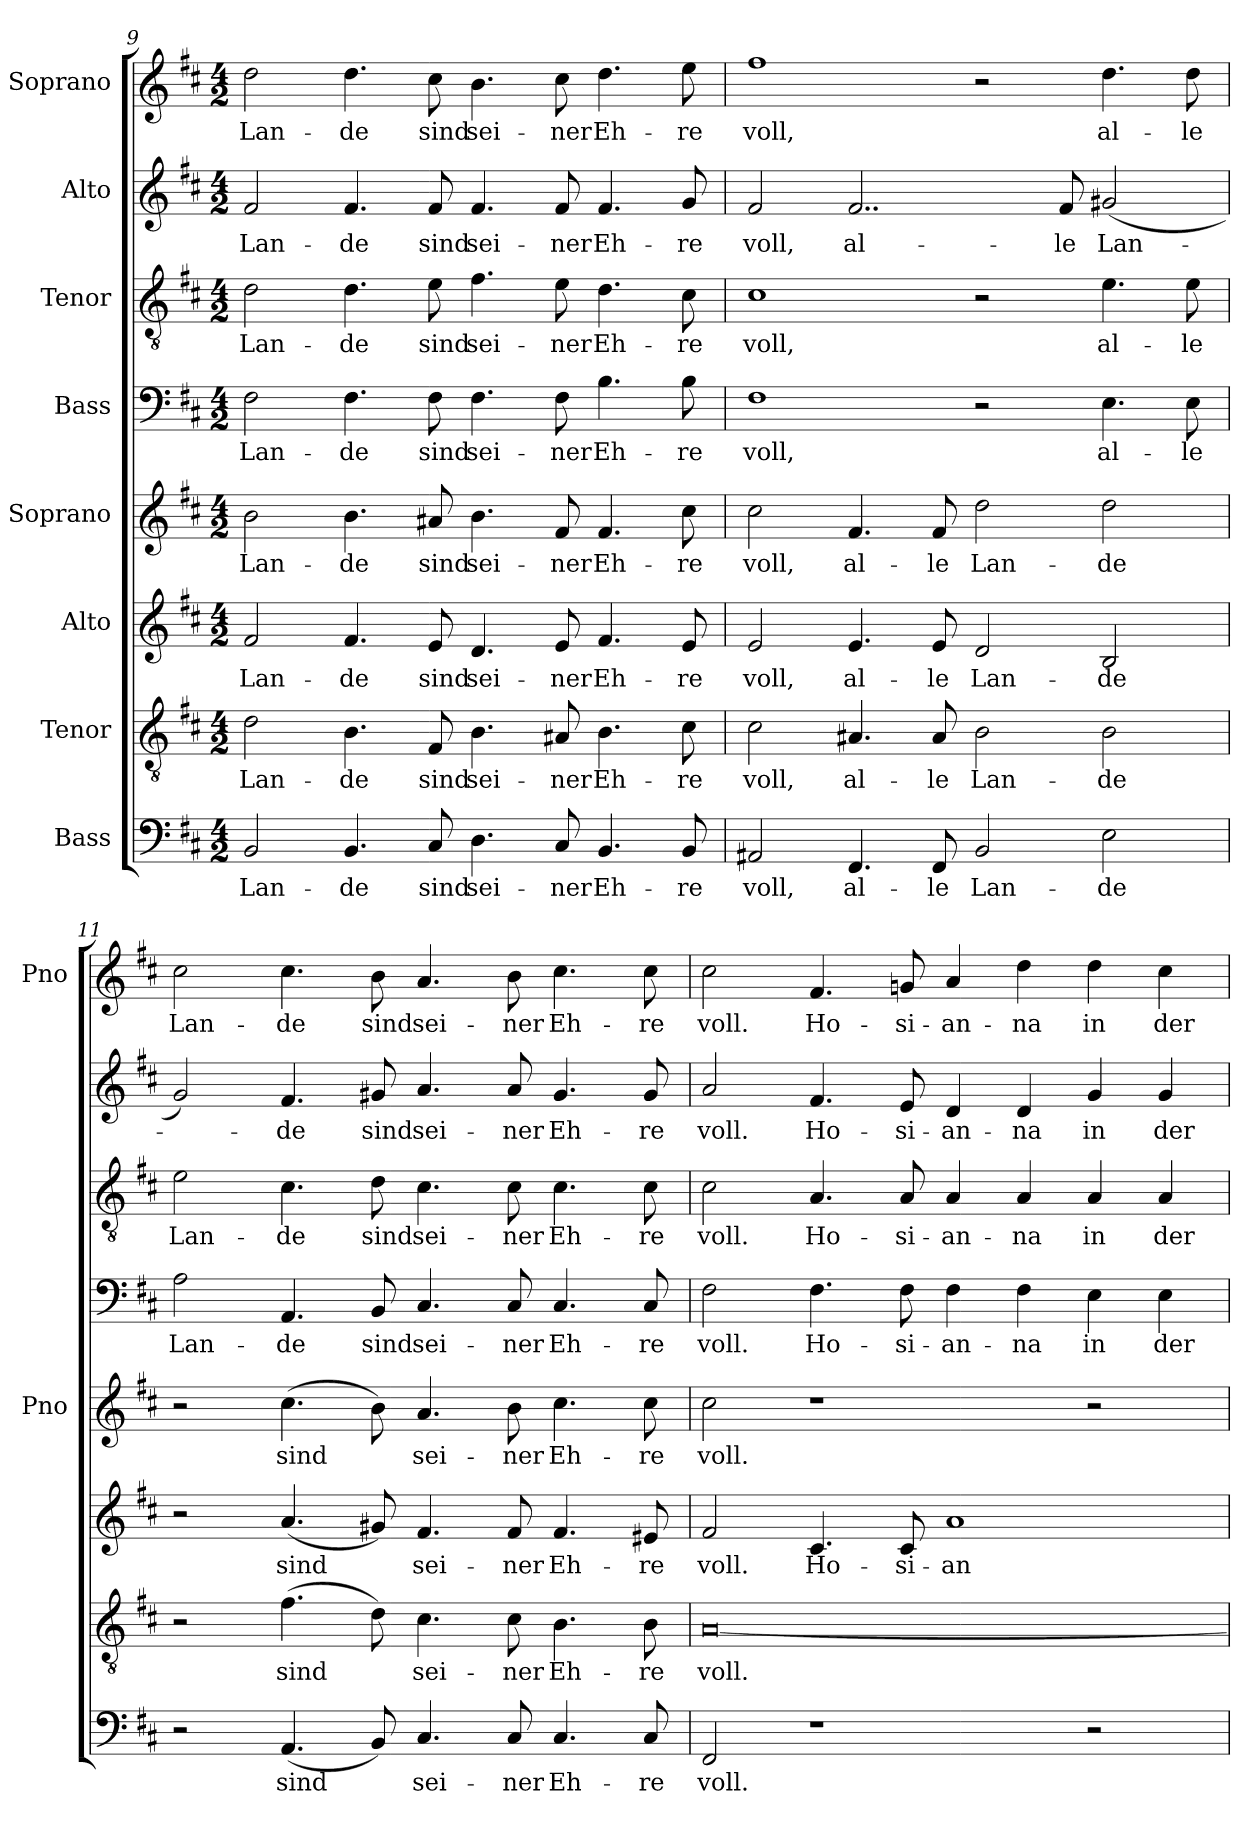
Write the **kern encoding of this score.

**kern	**text	**kern	**text	**kern	**text	**kern	**text	**kern	**text	**kern	**text	**kern	**text	**kern	**text
*part8	*part8	*part7	*part7	*part6	*part6	*part5	*part5	*part4	*part4	*part3	*part3	*part2	*part2	*part1	*part1
*staff8	*staff8	*staff7	*staff7	*staff6	*staff6	*staff5	*staff5	*staff4	*staff4	*staff3	*staff3	*staff2	*staff2	*staff1	*staff1
*I"Bass	*	*I"Tenor	*	*I"Alto	*	*I"Soprano	*	*I"Bass	*	*I"Tenor	*	*I"Alto	*	*I"Soprano	*
*	*	*	*	*	*	*I'Pno	*	*	*	*	*	*	*	*I'Pno	*
!!LO:LB:g=z
*clefF4	*	*clefGv2	*	*clefG2	*	*clefG2	*	*clefF4	*	*clefGv2	*	*clefG2	*	*clefG2	*
*k[f#c#]	*	*k[f#c#]	*	*k[f#c#]	*	*k[f#c#]	*	*k[f#c#]	*	*k[f#c#]	*	*k[f#c#]	*	*k[f#c#]	*
*D:	*	*D:	*	*D:	*	*D:	*	*D:	*	*D:	*	*D:	*	*D:	*
*M4/2	*	*M4/2	*	*M4/2	*	*M4/2	*	*M4/2	*	*M4/2	*	*M4/2	*	*M4/2	*
=9	=9	=9	=9	=9	=9	=9	=9	=9	=9	=9	=9	=9	=9	=9	=9
!	!LO:LY:b	!	!LO:LY:b	!	!LO:LY:b	!	!LO:LY:b	!	!LO:LY:b	!	!LO:LY:b	!	!LO:LY:b	!	!LO:LY:b
2BB/	Lan-	2d\	Lan-	2f#/	Lan-	2b\	Lan-	2F#\	Lan-	2d\	Lan-	2f#/	Lan-	2dd\	Lan-
!	!LO:LY:b	!	!LO:LY:b	!	!LO:LY:b	!	!LO:LY:b	!	!LO:LY:b	!	!LO:LY:b	!	!LO:LY:b	!	!LO:LY:b
4.BB/	-de	4.B\	-de	4.f#/	-de	4.b\	-de	4.F#\	-de	4.d\	-de	4.f#/	-de	4.dd\	-de
!	!LO:LY:b	!	!LO:LY:b	!	!LO:LY:b	!	!LO:LY:b	!	!LO:LY:b	!	!LO:LY:b	!	!LO:LY:b	!	!LO:LY:b
8C#/	sind	8F#/	sind	8e/	sind	8a#X/	sind	8F#\	sind	8e\	sind	8f#/	sind	8cc#\	sind
!	!LO:LY:b	!	!LO:LY:b	!	!LO:LY:b	!	!LO:LY:b	!	!LO:LY:b	!	!LO:LY:b	!	!LO:LY:b	!	!LO:LY:b
4.D\	sei-	4.B\	sei-	4.d/	sei-	4.b\	sei-	4.F#\	sei-	4.f#\	sei-	4.f#/	sei-	4.b\	sei-
!	!LO:LY:b	!	!LO:LY:b	!	!LO:LY:b	!	!LO:LY:b	!	!LO:LY:b	!	!LO:LY:b	!	!LO:LY:b	!	!LO:LY:b
8C#/	-ner	8A#X/	-ner	8e/	-ner	8f#/	-ner	8F#\	-ner	8e\	-ner	8f#/	-ner	8cc#\	-ner
!	!LO:LY:b	!	!LO:LY:b	!	!LO:LY:b	!	!LO:LY:b	!	!LO:LY:b	!	!LO:LY:b	!	!LO:LY:b	!	!LO:LY:b
4.BB/	Eh-	4.B\	Eh-	4.f#/	Eh-	4.f#/	Eh-	4.B\	Eh-	4.d\	Eh-	4.f#/	Eh-	4.dd\	Eh-
!	!LO:LY:b	!	!LO:LY:b	!	!LO:LY:b	!	!LO:LY:b	!	!LO:LY:b	!	!LO:LY:b	!	!LO:LY:b	!	!LO:LY:b
8BB/	-re	8c#\	-re	8e/	-re	8cc#\	-re	8B\	-re	8c#\	-re	8g/	-re	8ee\	-re
=10	=10	=10	=10	=10	=10	=10	=10	=10	=10	=10	=10	=10	=10	=10	=10
!	!LO:LY:b	!	!LO:LY:b	!	!LO:LY:b	!	!LO:LY:b	!	!LO:LY:b	!	!LO:LY:b	!	!LO:LY:b	!	!LO:LY:b
2AA#X/	voll,	2c#\	voll,	2e/	voll,	2cc#\	voll,	1F#	voll,	1c#	voll,	2f#/	voll,	1ff#	voll,
!	!LO:LY:b	!	!LO:LY:b	!	!LO:LY:b	!	!LO:LY:b	!	!	!	!	!	!LO:LY:b	!	!
4.FF#/	al-	4.A#X/	al-	4.e/	al-	4.f#/	al-	.	.	.	.	2..f#/	al-	.	.
!	!LO:LY:b	!	!LO:LY:b	!	!LO:LY:b	!	!LO:LY:b	!	!	!	!	!	!	!	!
8FF#/	-le	8A#/	-le	8e/	-le	8f#/	-le	.	.	.	.	.	.	.	.
!	!LO:LY:b	!	!LO:LY:b	!	!LO:LY:b	!	!LO:LY:b	!	!	!	!	!	!	!	!
2BB/	Lan-	2B\	Lan-	2d/	Lan-	2dd\	Lan-	2r	.	2r	.	.	.	2r	.
!	!	!	!	!	!	!	!	!	!	!	!	!	!LO:LY:b	!	!
.	.	.	.	.	.	.	.	.	.	.	.	8f#/	le	.	.
!	!LO:LY:b	!	!LO:LY:b	!	!LO:LY:b	!	!LO:LY:b	!	!LO:LY:b	!	!LO:LY:b	!	!LO:LY:b	!	!LO:LY:b
2E\	-de	2B\	-de	2B/	-de	2dd\	-de	4.E\	al-	4.e\	al-	(2g#X/	Lan-	4.dd\	al-
!	!	!	!	!	!	!	!	!	!LO:LY:b	!	!LO:LY:b	!	!	!	!LO:LY:b
.	.	.	.	.	.	.	.	8E\	-le	8e\	-le	.	.	8dd\	-le
=11	=11	=11	=11	=11	=11	=11	=11	=11	=11	=11	=11	=11	=11	=11	=11
!	!	!	!	!	!	!	!	!	!LO:LY:b	!	!LO:LY:b	!	!LO:LY:b	!	!LO:LY:b
2r	.	2r	.	2r	.	2r	.	2A\	Lan-	2e\	Lan-	2g/)	-­-	2cc#\	Lan-
!	!LO:LY:b	!	!LO:LY:b	!	!LO:LY:b	!	!LO:LY:b	!	!LO:LY:b	!	!LO:LY:b	!	!LO:LY:b	!	!LO:LY:b
(4.AA/	sind	(4.f#\	sind	(4.a/	sind	(4.cc#\	sind	4.AA/	-de	4.c#\	-de	4.f#/	-de	4.cc#\	-de
!	!	!	!	!	!	!	!	!	!LO:LY:b	!	!LO:LY:b	!	!LO:LY:b	!	!LO:LY:b
8BB/)	.	8d\)	.	8g#X/)	.	8b\)	.	8BB/	sind	8d\	sind	8g#X/	sind	8b\	sind
!	!LO:LY:b	!	!LO:LY:b	!	!LO:LY:b	!	!LO:LY:b	!	!LO:LY:b	!	!LO:LY:b	!	!LO:LY:b	!	!LO:LY:b
4.C#/	sei-	4.c#\	sei-	4.f#/	sei-	4.a/	sei-	4.C#/	sei-	4.c#\	sei-	4.a/	sei-	4.a/	sei-
!	!LO:LY:b	!	!LO:LY:b	!	!LO:LY:b	!	!LO:LY:b	!	!LO:LY:b	!	!LO:LY:b	!	!LO:LY:b	!	!LO:LY:b
8C#/	-ner	8c#\	-ner	8f#/	-ner	8b\	-ner	8C#/	-ner	8c#\	-ner	8a/	-ner	8b\	-ner
!	!LO:LY:b	!	!LO:LY:b	!	!LO:LY:b	!	!LO:LY:b	!	!LO:LY:b	!	!LO:LY:b	!	!LO:LY:b	!	!LO:LY:b
4.C#/	Eh-	4.B\	Eh-	4.f#/	Eh-	4.cc#\	Eh-	4.C#/	Eh-	4.c#\	Eh-	4.g#/	Eh-	4.cc#\	Eh-
!	!LO:LY:b	!	!LO:LY:b	!	!LO:LY:b	!	!LO:LY:b	!	!LO:LY:b	!	!LO:LY:b	!	!LO:LY:b	!	!LO:LY:b
8C#/	-re	8B\	-re	8e#X/	-re	8cc#\	-re	8C#/	-re	8c#\	-re	8g#/	-re	8cc#\	-re
=12	=12	=12	=12	=12	=12	=12	=12	=12	=12	=12	=12	=12	=12	=12	=12
!	!LO:LY:b	!	!LO:LY:b	!	!LO:LY:b	!	!LO:LY:b	!	!LO:LY:b	!	!LO:LY:b	!	!LO:LY:b	!	!LO:LY:b
2FF#/	voll.	[0A	voll.	2f#/	voll.	2cc#\	voll.	2F#\	voll.	2c#\	voll.	2a/	voll.	2cc#\	voll.
!	!	!	!	!	!LO:LY:b	!	!	!	!LO:LY:b	!	!LO:LY:b	!	!LO:LY:b	!	!LO:LY:b
1r	.	.	.	4.c#/	Ho-	1r	.	4.F#\	Ho-	4.A/	Ho-	4.f#/	Ho-	4.f#/	Ho-
!	!	!	!	!	!LO:LY:b	!	!	!	!LO:LY:b	!	!LO:LY:b	!	!LO:LY:b	!	!LO:LY:b
.	.	.	.	8c#/	-si-	.	.	8F#\	-si-	8A/	-si-	8e/	-si-	8gn/	-si-
!	!	!	!	!	!LO:LY:b	!	!	!	!LO:LY:b	!	!LO:LY:b	!	!LO:LY:b	!	!LO:LY:b
.	.	.	.	1a	-an-	.	.	4F#\	-an-	4A/	-an-	4d/	-an-	4a/	-an-
!	!	!	!	!	!	!	!	!	!LO:LY:b	!	!LO:LY:b	!	!LO:LY:b	!	!LO:LY:b
.	.	.	.	.	.	.	.	4F#\	-na	4A/	-na	4d/	-na	4dd\	-na
!	!	!	!	!	!	!	!	!	!LO:LY:b	!	!LO:LY:b	!	!LO:LY:b	!	!LO:LY:b
2r	.	.	.	.	.	2r	.	4E\	in	4A/	in	4g/	in	4dd\	in
!	!	!	!	!	!	!	!	!	!LO:LY:b	!	!LO:LY:b	!	!LO:LY:b	!	!LO:LY:b
.	.	.	.	.	.	.	.	4E\	der	4A/	der	4g/	der	4cc#\	der
=	=	=	=	=	=	=	=	=	=	=	=	=	=	=	=
*-	*-	*-	*-	*-	*-	*-	*-	*-	*-	*-	*-	*-	*-	*-	*-
